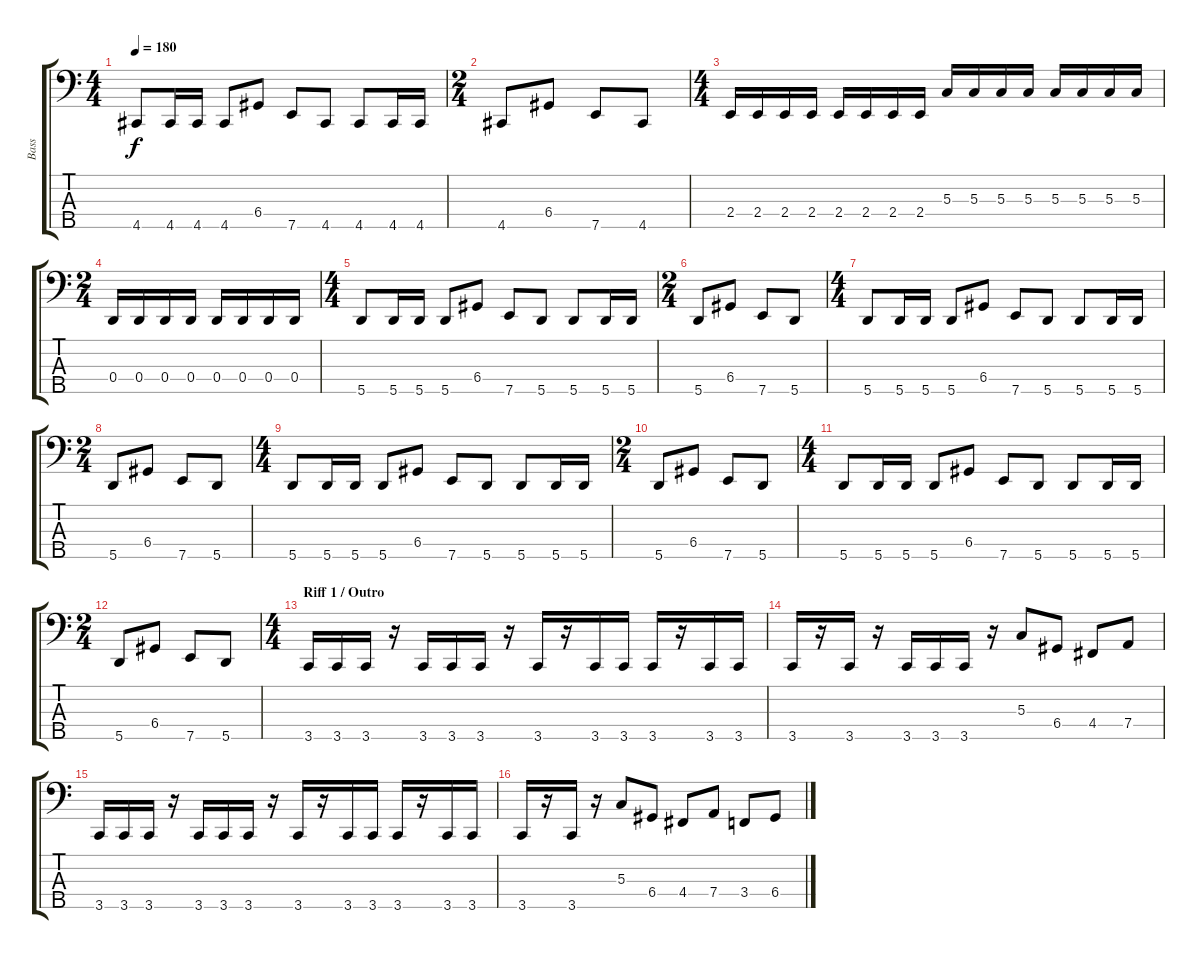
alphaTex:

\track ("Bass" "Bass") {instrument electricbassfinger}
\staff {score tabs}
\tuning (F2 C2 G1 D1 A0) {hide}
\ts (4 4)
\tempo 180
\clef f4
\ks c
4.5.8{dy f} 4.5.16 4.5.16 4.5.8 6.4.8 7.5.8 4.5.8 4.5.8 4.5.16 4.5.16 |
\ts (2 4)
4.5.8 6.4.8 7.5.8 4.5.8 |
\ts (4 4)
2.4.16 2.4.16 2.4.16 2.4.16 2.4.16 2.4.16 2.4.16 2.4.16 5.3.16 5.3.16 5.3.16 5.3.16 5.3.16 5.3.16 5.3.16 5.3.16 |
\ts (2 4)
0.4.16 0.4.16 0.4.16 0.4.16 0.4.16 0.4.16 0.4.16 0.4.16 |
\ts (4 4)
5.5.8 5.5.16 5.5.16 5.5.8 6.4.8 7.5.8 5.5.8 5.5.8 5.5.16 5.5.16 |
\ts (2 4)
5.5.8 6.4.8 7.5.8 5.5.8 |
\ts (4 4)
5.5.8 5.5.16 5.5.16 5.5.8 6.4.8 7.5.8 5.5.8 5.5.8 5.5.16 5.5.16 |
\ts (2 4)
5.5.8 6.4.8 7.5.8 5.5.8 |
\ts (4 4)
5.5.8 5.5.16 5.5.16 5.5.8 6.4.8 7.5.8 5.5.8 5.5.8 5.5.16 5.5.16 |
\ts (2 4)
5.5.8 6.4.8 7.5.8 5.5.8 |
\ts (4 4)
5.5.8 5.5.16 5.5.16 5.5.8 6.4.8 7.5.8 5.5.8 5.5.8 5.5.16 5.5.16 |
\ts (2 4)
5.5.8 6.4.8 7.5.8 5.5.8 |
\ts (4 4)
\section ("" "Riff 1 / Outro")
3.5.16 3.5.16 3.5.16 r.16 3.5.16 3.5.16 3.5.16 r.16 3.5.16 r.16 3.5.16 3.5.16 3.5.16 r.16 3.5.16 3.5.16 |
3.5.16 r.16 3.5.16 r.16 3.5.16 3.5.16 3.5.16 r.16 5.3.8 6.4.8 4.4.8 7.4.8 |
3.5.16 3.5.16 3.5.16 r.16 3.5.16 3.5.16 3.5.16 r.16 3.5.16 r.16 3.5.16 3.5.16 3.5.16 r.16 3.5.16 3.5.16 |
3.5.16 r.16 3.5.16 r.16 5.3.8 6.4.8 4.4.8 7.4.8 3.4.8 6.4.8
